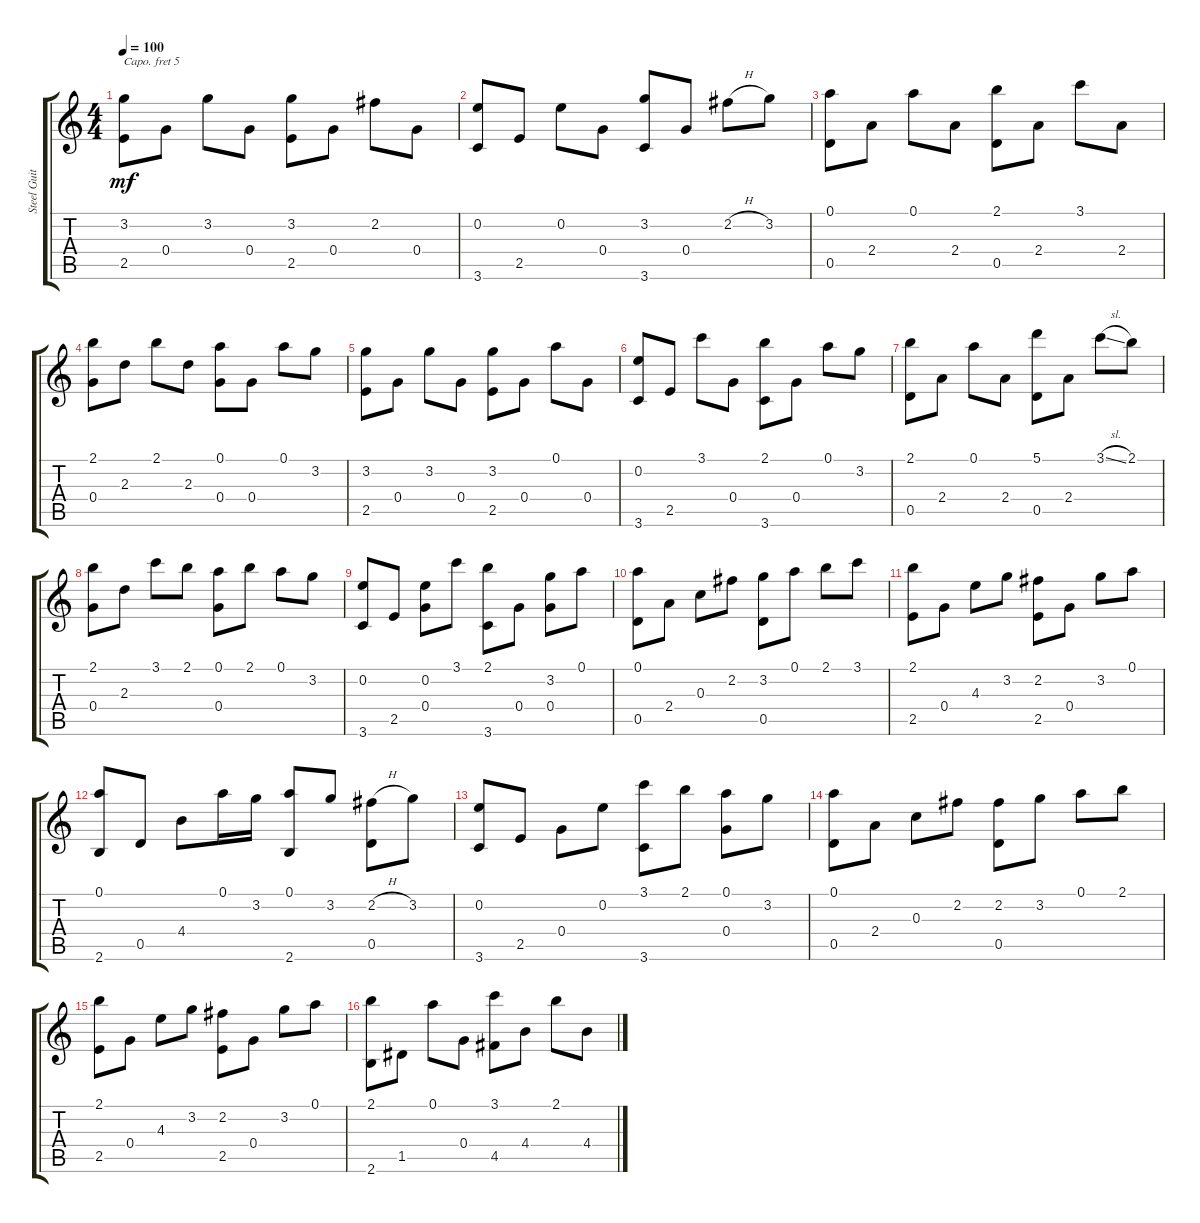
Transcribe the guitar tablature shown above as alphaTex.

\track ("Steel Guitar" "Steel Guit") {instrument acousticguitarsteel}
\staff {score tabs}
\capo 5
\tuning (E4 B3 G3 D3 A2 E2) {hide}
\ts (4 4)
\tempo 100
\clef g2
\ks c
(3.2 2.5).8{dy mf} 0.4.8 3.2.8 0.4.8 (3.2 2.5).8 0.4.8 2.2.8 0.4.8 |
(0.2 3.6).8 2.5.8 0.2.8 0.4.8 (3.2 3.6).8 0.4.8 2.2{h}.8 3.2.8 |
(0.1 0.5).8 2.4.8 0.1.8 2.4.8 (2.1 0.5).8 2.4.8 3.1.8 2.4.8 |
(2.1 0.4).8 2.3.8 2.1.8 2.3.8 (0.1 0.4).8 0.4.8 0.1.8 3.2.8 |
(3.2 2.5).8 0.4.8 3.2.8 0.4.8 (3.2 2.5).8 0.4.8 0.1.8 0.4.8 |
(0.2 3.6).8 2.5.8 3.1.8 0.4.8 (2.1 3.6).8 0.4.8 0.1.8 3.2.8 |
(2.1 0.5).8 2.4.8 0.1.8 2.4.8 (5.1 0.5).8 2.4.8 3.1{sl}.8 2.1.8 |
(2.1 0.4).8 2.3.8 3.1.8 2.1.8 (0.1 0.4).8 2.1.8 0.1.8 3.2.8 |
(0.2 3.6).8 2.5.8 (0.2 0.4).8 3.1.8 (2.1 3.6).8 0.4.8 (3.2 0.4).8 0.1.8 |
(0.1 0.5).8 2.4.8 0.3.8 2.2.8 (3.2 0.5).8 0.1.8 2.1.8 3.1.8 |
(2.1 2.5).8 0.4.8 4.3.8 3.2.8 (2.2 2.5).8 0.4.8 3.2.8 0.1.8 |
(0.1 2.6).8 0.5.8 4.4.8 0.1.16 3.2.16 (0.1 2.6).8 3.2.8 (2.2{h} 0.5).8 3.2.8 |
(0.2 3.6).8 2.5.8 0.4.8 0.2.8 (3.1 3.6).8 2.1.8 (0.1 0.4).8 3.2.8 |
(0.1 0.5).8 2.4.8 0.3.8 2.2.8 (2.2 0.5).8 3.2.8 0.1.8 2.1.8 |
(2.1 2.5).8 0.4.8 4.3.8 3.2.8 (2.2 2.5).8 0.4.8 3.2.8 0.1.8 |
(2.1 2.6).8 1.5.8 0.1.8 0.4.8 (3.1 4.5).8 4.4.8 2.1.8 4.4.8
